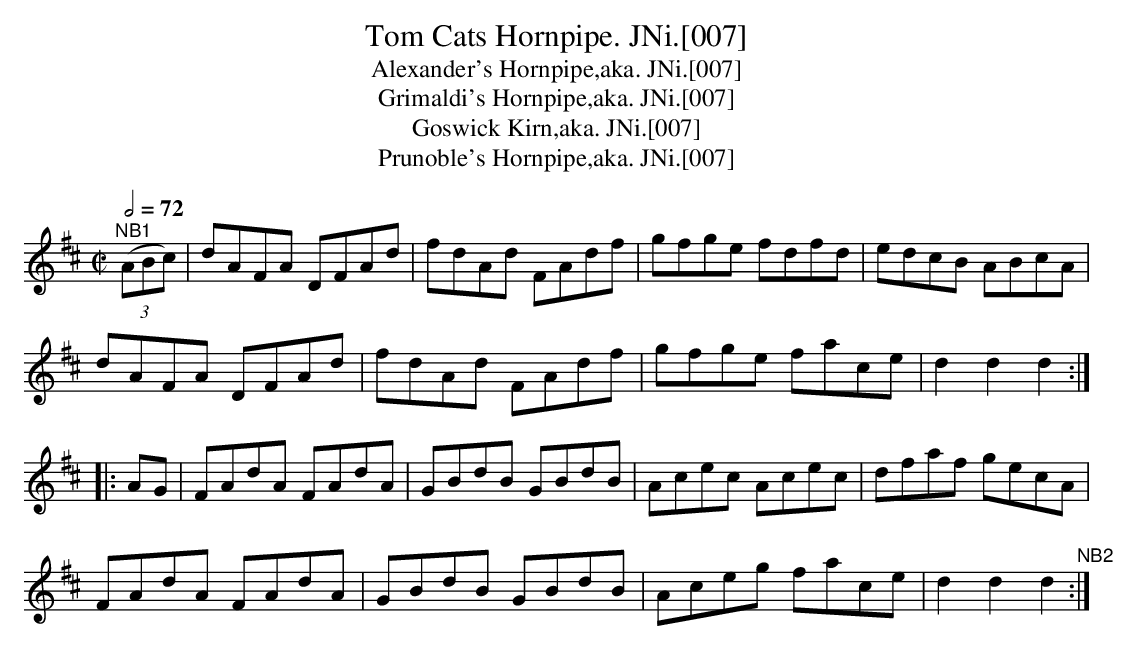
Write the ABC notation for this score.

X:1
T:Tom Cats Hornpipe. JNi.[007]
T:Alexander's Hornpipe,aka. JNi.[007]
T:Grimaldi's Hornpipe,aka. JNi.[007]
T:Goswick Kirn,aka. JNi.[007]
T:Prunoble's Hornpipe,aka. JNi.[007]
L:1/8
M:C|
Q:1/2=72
K:D
"^NB1"((3ABc)|dAFA DFAd|fdAd FAdf|gfge fdfd|edcB ABcA|
dAFA DFAd|fdAd FAdf|gfge face|d2d2d2:|
|:AG|FAdA FAdA|GBdB GBdB|Acec Acec|dfaf gecA|
FAdA FAdA|GBdB GBdB|Aceg face|d2d2d2"^NB2":|
